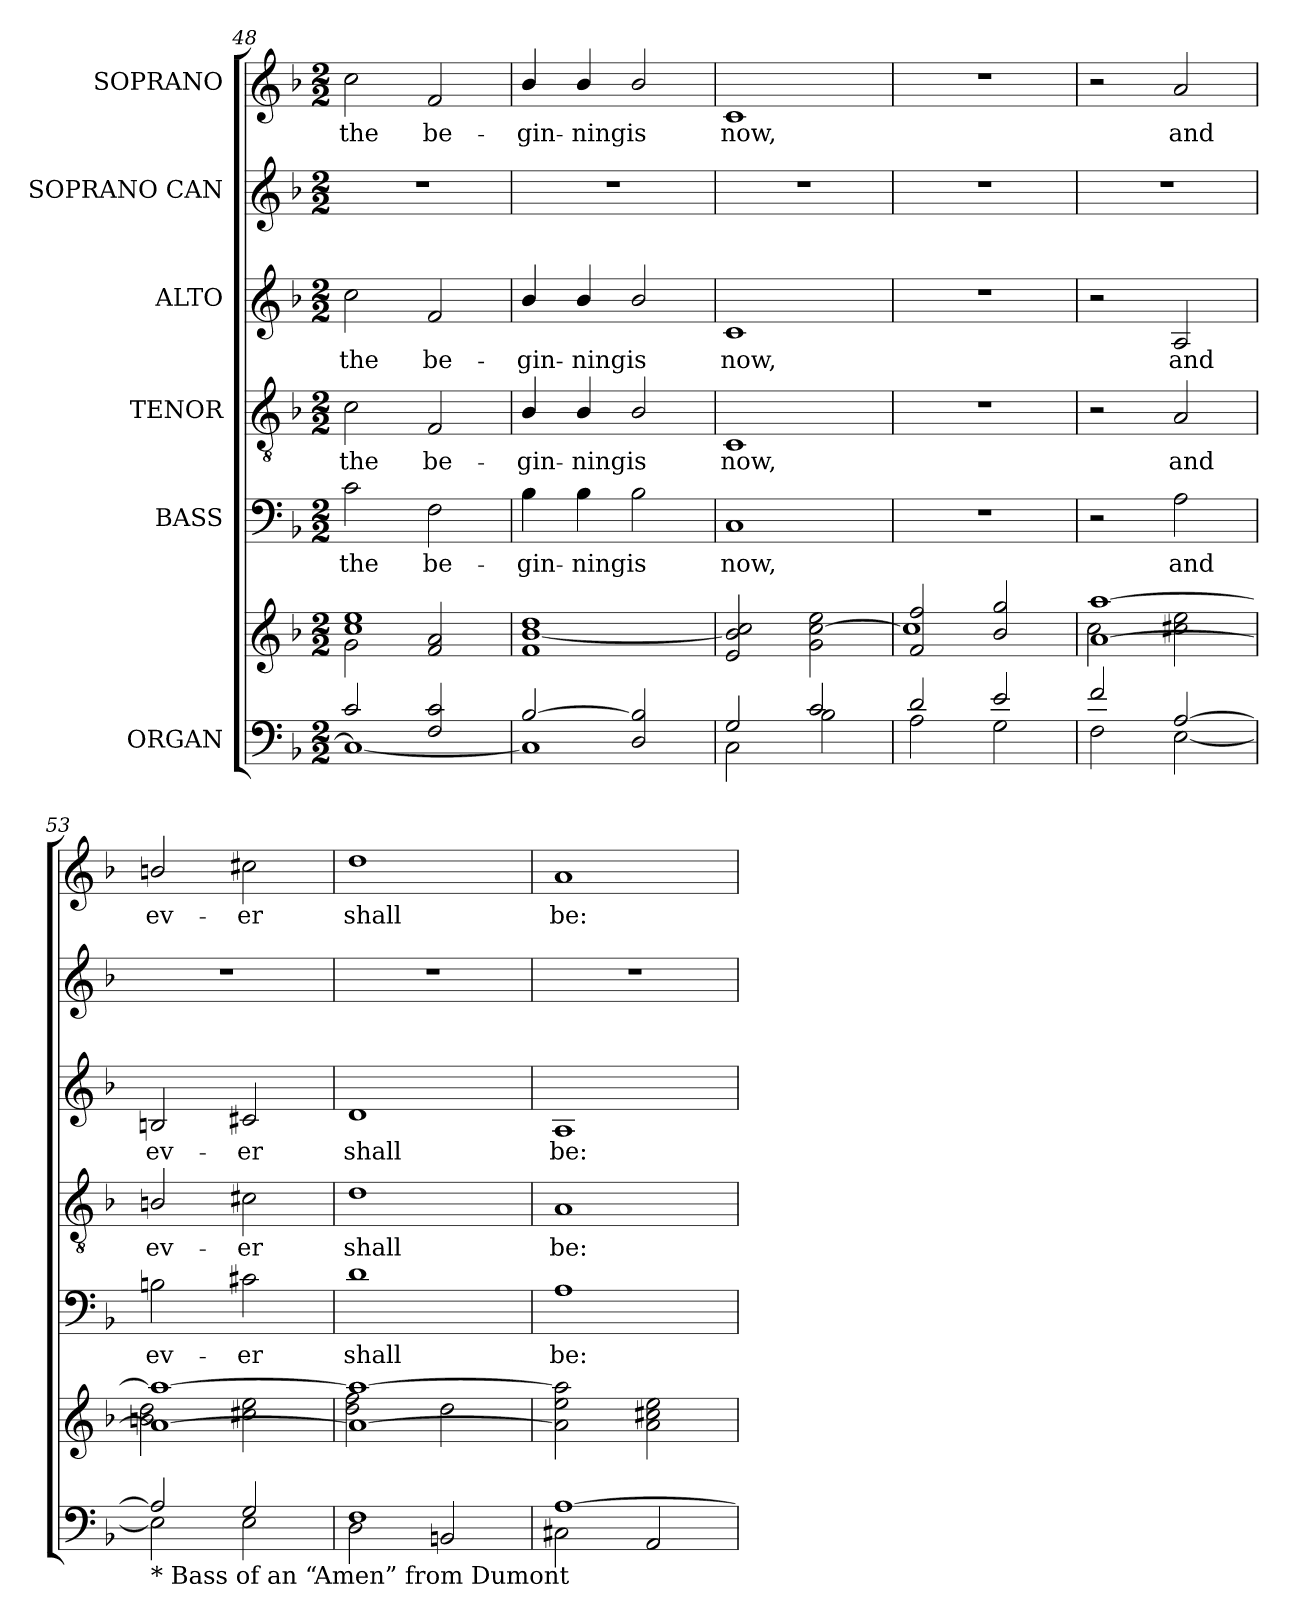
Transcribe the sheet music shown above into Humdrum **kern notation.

**kern	**kern	**kern	**text	**kern	**text	**kern	**text	**kern	**kern	**text
*part6	*part6	*part5	*part5	*part4	*part4	*part3	*part3	*part2	*part1	*part1
*staff7	*staff6	*staff5	*staff5	*staff4	*staff4	*staff3	*staff3	*staff2	*staff1	*staff1
*I"ORGAN	*	*I"BASS	*	*I"TENOR	*	*I"ALTO	*	*I"SOPRANO CAN	*I"SOPRANO	*
*clefF4	*clefG2	*clefF4	*	*clefGv2	*	*clefG2	*	*clefG2	*clefG2	*
*	*	*	*	*ITrd7c12	*	*	*	*	*	*
*k[b-]	*k[b-]	*k[b-]	*	*k[b-]	*	*k[b-]	*	*k[b-]	*k[b-]	*
*d:	*d:	*d:	*	*d:	*	*d:	*	*d:	*d:	*
*M2/2	*M2/2	*M2/2	*	*M2/2	*	*M2/2	*	*M2/2	*M2/2	*
=48	=48	=48	=48	=48	=48	=48	=48	=48	=48	=48
*^	*^	*	*	*	*	*	*	*	*	*
!	!	!	!	!	!LO:LY:b:color=#000000	!	!	!	!	!	!	!
!	!	!	!	!	!	!	!LO:LY:b:color=#000000	!	!	!	!	!
!	!	!	!	!	!	!	!	!	!LO:LY:b:color=#000000	!	!	!
!	!	!	!	!	!	!	!	!	!	!	!	!LO:LY:b:color=#000000
2ci/	1Ci_	1cci 1eei	2gi\	2ci\	the	2Ci\	the	2cci\	the	1r	2cci\	the
!	!	!	!	!	!LO:LY:b:color=#000000	!	!	!	!	!	!	!
!	!	!	!	!	!	!	!LO:LY:b:color=#000000	!	!	!	!	!
!	!	!	!	!	!	!	!	!	!LO:LY:b:color=#000000	!	!	!
!	!	!	!	!	!	!	!	!	!	!	!	!LO:LY:b:color=#000000
2Fi/ 2ci	.	.	2fi/ 2ai	2Fi\	be-	2FFi/	be-	2fi/	be-	.	2fi/	be-
*	*	*v	*v	*	*	*	*	*	*	*	*	*
=49	=49	=49	=49	=49	=49	=49	=49	=49	=49	=49	=49
*	*	*^	*	*	*	*	*	*	*	*	*
!	!	!	!	!	!LO:LY:b:color=#000000	!	!	!	!	!	!	!
*	*	*v	*v	*	*	*	*	*	*	*	*	*
*	*	*^	*	*	*	*	*	*	*	*	*
!	!	!	!	!	!	!	!LO:LY:b:color=#000000	!	!	!	!	!
*	*	*v	*v	*	*	*	*	*	*	*	*	*
*	*	*^	*	*	*	*	*	*	*	*	*
!	!	!	!	!	!	!	!	!	!LO:LY:b:color=#000000	!	!	!
*	*	*v	*v	*	*	*	*	*	*	*	*	*
*	*	*^	*	*	*	*	*	*	*	*	*
!	!	!	!	!	!	!	!	!	!	!	!	!LO:LY:b:color=#000000
*	*	*v	*v	*	*	*	*	*	*	*	*	*
[2B-i/	1Ci]	1fi [1b-i 1ddi	4B-i\	-gin-	4BB-i/	-gin-	4b-i/	-gin-	1r	4b-i/	-gin-
!	!	!	!	!LO:LY:b:color=#000000	!	!	!	!	!	!	!
!	!	!	!	!	!	!LO:LY:b:color=#000000	!	!	!	!	!
!	!	!	!	!	!	!	!	!LO:LY:b:color=#000000	!	!	!
!	!	!	!	!	!	!	!	!	!	!	!LO:LY:b:color=#000000
.	.	.	4B-i\	-ning	4BB-i/	-ning	4b-i/	-ning	.	4b-i/	-ning
!	!	!	!	!LO:LY:b:color=#000000	!	!	!	!	!	!	!
!	!	!	!	!	!	!LO:LY:b:color=#000000	!	!	!	!	!
!	!	!	!	!	!	!	!	!LO:LY:b:color=#000000	!	!	!
!	!	!	!	!	!	!	!	!	!	!	!LO:LY:b:color=#000000
2Di/ 2B-i]	.	.	2B-i\	is	2BB-i/	is	2b-i/	is	.	2b-i/	is
=50	=50	=50	=50	=50	=50	=50	=50	=50	=50	=50	=50
!	!	!	!	!LO:LY:b:color=#000000	!	!	!	!	!	!	!
!	!	!	!	!	!	!LO:LY:b:color=#000000	!	!	!	!	!
!	!	!	!	!	!	!	!	!LO:LY:b:color=#000000	!	!	!
!	!	!	!	!	!	!	!	!	!	!	!LO:LY:b:color=#000000
2Gi/	2Ci\	2ei/ 2b-i] 2cci	1Ci	now,	1CCi	now,	1ci	now,	1r	1ci	now,
2ci/	2B-i\	2gi\ [2cci 2eei	.	.	.	.	.	.	.	.	.
=51	=51	=51	=51	=51	=51	=51	=51	=51	=51	=51	=51
*	*	*^	*	*	*	*	*	*	*	*	*
2di/	2Ai\	2fi/ 2ffi	1cci]	1r	.	1r	.	1r	.	1r	1r	.
2ei/	2Gi\	2b-i/ 2ggi	.	.	.	.	.	.	.	.	.	.
=52	=52	=52	=52	=52	=52	=52	=52	=52	=52	=52	=52	=52
2fi/	2Fi\	[1ai [1aai	2cci\	2r	.	2r	.	2r	.	1r	2r	.
!	!	!	!	!	!LO:LY:b:color=#000000	!	!	!	!	!	!	!
!	!	!	!	!	!	!	!LO:LY:b:color=#000000	!	!	!	!	!
!	!	!	!	!	!	!	!	!	!LO:LY:b:color=#000000	!	!	!
!	!	!	!	!	!	!	!	!	!	!	!	!LO:LY:b:color=#000000
[2Ai/	[2Ei\	.	2cc#Xi\ 2eei	2Ai\	and	2AAi/	and	2Ai/	and	.	2ai/	and
!!LO:LB:g=z
=53	=53	=53	=53	=53	=53	=53	=53	=53	=53	=53	=53	=53
!	!	!	!	!	!LO:LY:b:color=#000000	!	!	!	!	!	!	!
!	!	!	!	!	!	!	!LO:LY:b:color=#000000	!	!	!	!	!
!	!	!	!	!	!	!	!	!	!LO:LY:b:color=#000000	!	!	!
!LO:TX:b:t=* Bass of an “Amen” from Dumont	!	!	!	!	!	!	!	!	!	!	!	!
!	!	!	!	!	!	!	!	!	!	!	!	!LO:LY:b:color=#000000
2Ai/]	2Ei\]	1ai_ 1aai_	2bni\ 2ddi	2Bni\	ev-	2BBni/	ev-	2Bni/	ev-	1r	2bni/	ev-
!	!	!	!	!	!LO:LY:b:color=#000000	!	!	!	!	!	!	!
!	!	!	!	!	!	!	!LO:LY:b:color=#000000	!	!	!	!	!
!	!	!	!	!	!	!	!	!	!LO:LY:b:color=#000000	!	!	!
!	!	!	!	!	!	!	!	!	!	!	!	!LO:LY:b:color=#000000
2Gi/	2Ei\	.	2cc#Xi\ 2eei	2c#Xi\	-er	2C#Xi\	-er	2c#Xi/	-er	.	2cc#Xi\	-er
=54	=54	=54	=54	=54	=54	=54	=54	=54	=54	=54	=54	=54
!	!	!	!	!	!LO:LY:b:color=#000000	!	!	!	!	!	!	!
!	!	!	!	!	!	!	!LO:LY:b:color=#000000	!	!	!	!	!
!	!	!	!	!	!	!	!	!	!LO:LY:b:color=#000000	!	!	!
!	!	!	!	!	!	!	!	!	!	!	!	!LO:LY:b:color=#000000
1Fi	2Di\	1ai_ 1aai_	2ddi\ 2ffi	1di	shall	1Di	shall	1di	shall	1r	1ddi	shall
.	2BBni/	.	2ddi\	.	.	.	.	.	.	.	.	.
*	*	*v	*v	*	*	*	*	*	*	*	*	*
=55	=55	=55	=55	=55	=55	=55	=55	=55	=55	=55	=55
*	*	*^	*	*	*	*	*	*	*	*	*
!	!	!	!	!	!LO:LY:b:color=#000000	!	!	!	!	!	!	!
*	*	*v	*v	*	*	*	*	*	*	*	*	*
*	*	*^	*	*	*	*	*	*	*	*	*
!	!	!	!	!	!	!	!LO:LY:b:color=#000000	!	!	!	!	!
*	*	*v	*v	*	*	*	*	*	*	*	*	*
*	*	*^	*	*	*	*	*	*	*	*	*
!	!	!	!	!	!	!	!	!	!LO:LY:b:color=#000000	!	!	!
*	*	*v	*v	*	*	*	*	*	*	*	*	*
*	*	*^	*	*	*	*	*	*	*	*	*
!	!	!	!	!	!	!	!	!	!	!	!	!LO:LY:b:color=#000000
*	*	*v	*v	*	*	*	*	*	*	*	*	*
[1Ai	2C#Xi\	2ai\] 2eei 2aai]	1Ai	be:	1AAi	be:	1Ai	be:	1r	1ai	be:
.	2AAi/	2ai\ 2cc#Xi 2eei	.	.	.	.	.	.	.	.	.
*v	*v	*	*	*	*	*	*	*	*	*	*
=	=	=	=	=	=	=	=	=	=	=
*-	*-	*-	*-	*-	*-	*-	*-	*-	*-	*-
